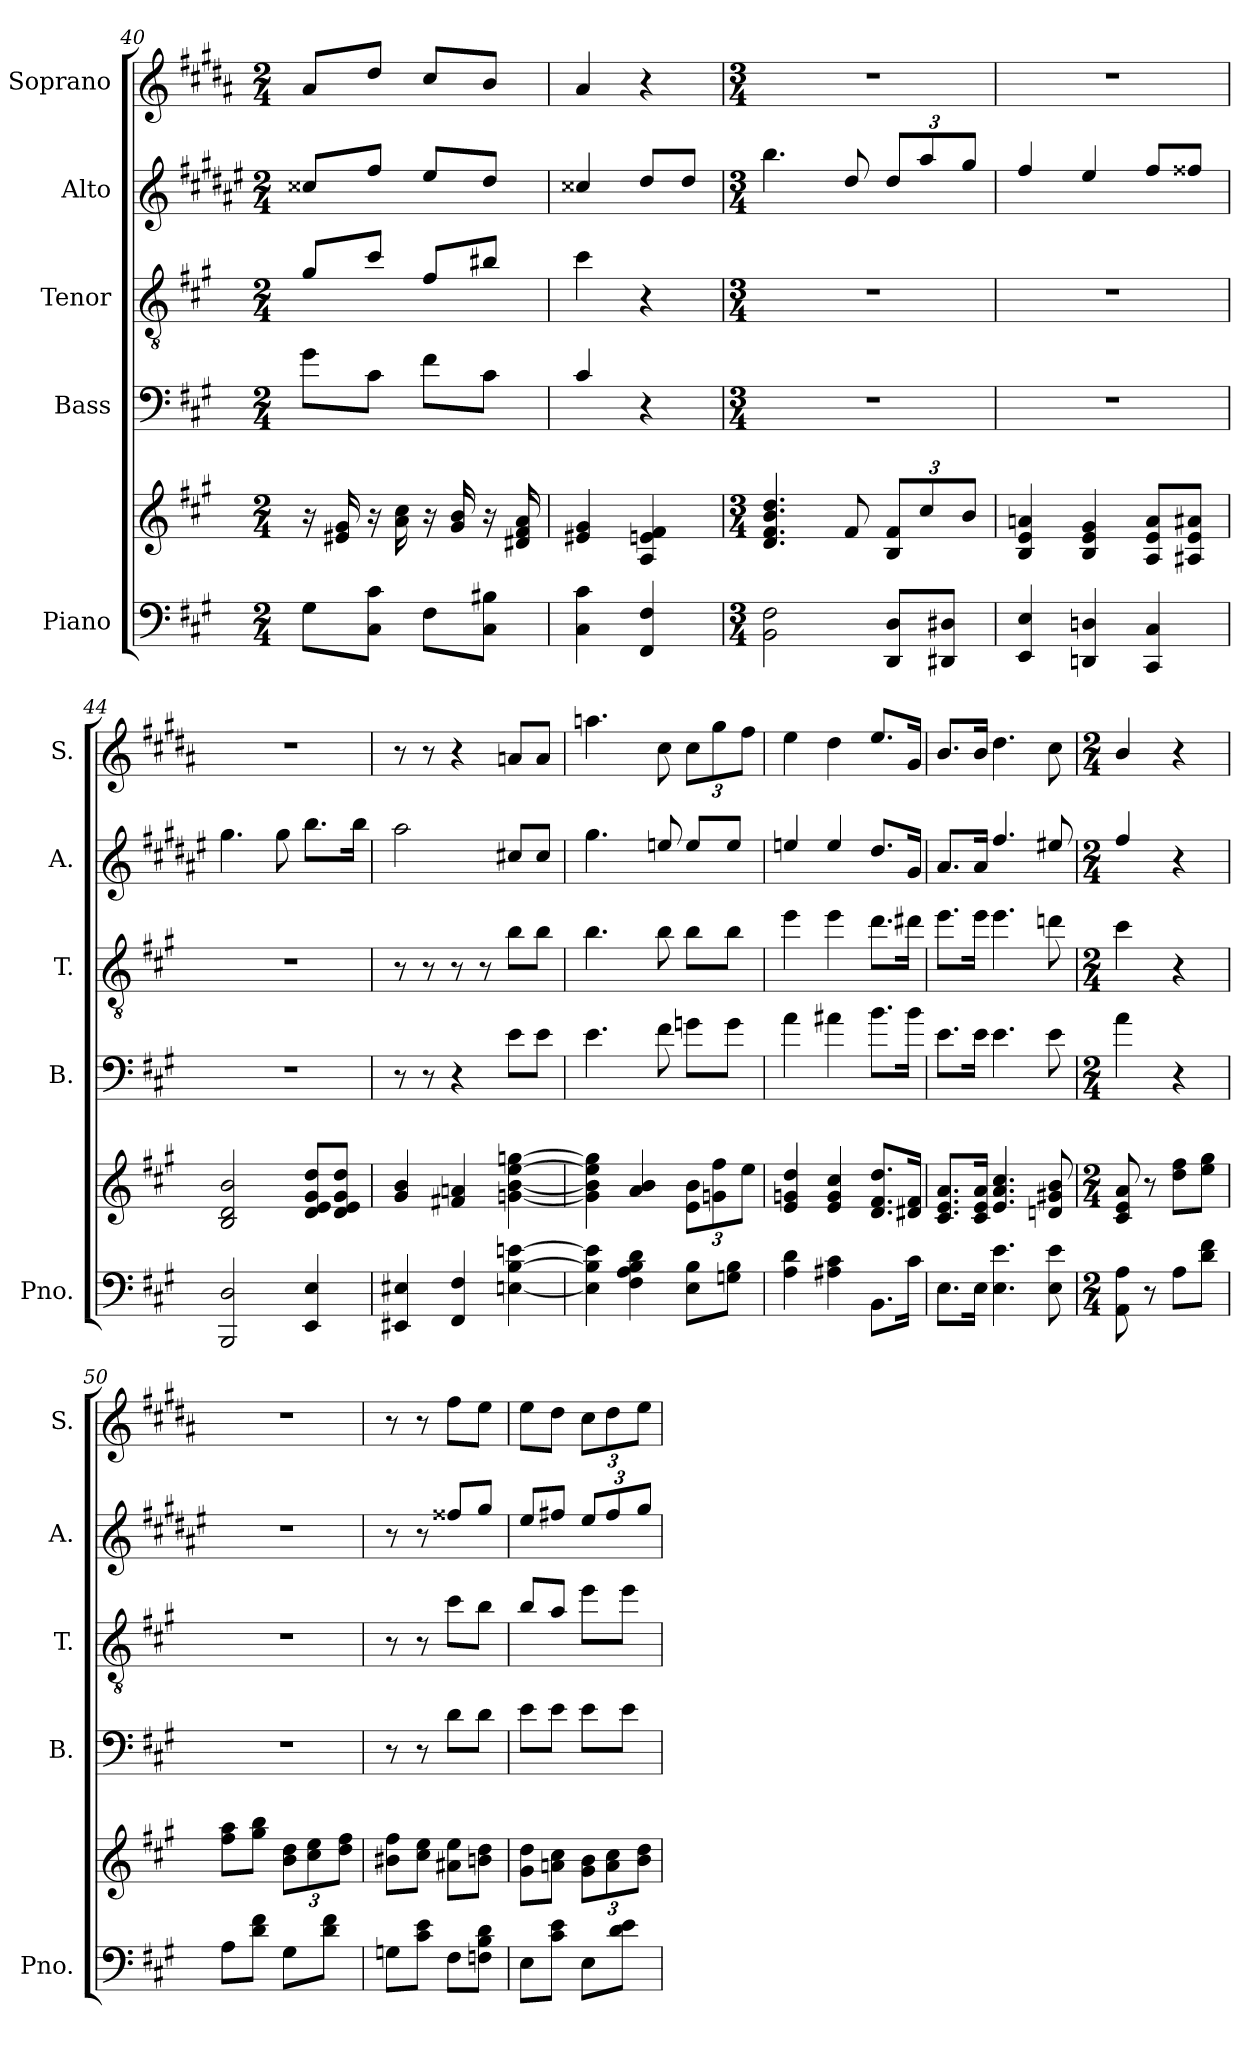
**kern	**kern	**kern	**kern	**kern	**kern
*part5	*part5	*part4	*part3	*part2	*part1
*staff6	*staff5	*staff4	*staff3	*staff2	*staff1
*I"Piano	*	*I"Bass	*I"Tenor	*I"Alto	*I"Soprano
*I'Pno.	*	*I'B.	*I'T.	*I'A.	*I'S.
*clefF4	*clefG2	*clefF4	*clefGv2	*clefG2	*clefG2
*	*	*ITrd12c21	*ITrd8c14	*ITrd5c9	*ITrd1c2
*k[f#c#g#]	*k[f#c#g#]	*k[f#c#g#]	*k[f#c#g#]	*k[f#c#g#]	*k[f#c#g#]
*M2/4	*M2/4	*M2/4	*M2/4	*M2/4	*M2/4
=40	=40	=40	=40	=40	=40
8G#\L	16r	8G#\L	8G#/L	8e#X/L	8g#/L
.	16e#X/ 16g#/	.	.	.	.
8C#\ 8c#\J	16r	8C#\J	8c#/J	8a/J	8cc#/J
.	16a\ 16cc#\	.	.	.	.
8F#\L	16r	8F#\L	8F#/L	8g#/L	8b/L
.	16g#/ 16b/	.	.	.	.
8C#\ 8B#X\J	16r	8C#\J	8B#X/J	8f#/J	8a/J
.	16d#X/ 16f#/ 16a/	.	.	.	.
=41	=41	=41	=41	=41	=41
*	*	*	*	*	*MM40
4C#\ 4c#\	4e#X/ 4g#/	4C#/	4c#\	4e#X/	4g#/
*	*	*	*	*	*MM100
4FF#/ 4F#/	4A/ 4en/ 4f#/	4r	4r	8f#/L	4r
.	.	.	.	8f#/J	.
=42	=42	=42	=42	=42	=42
*M3/4	*M3/4	*M3/4	*M3/4	*M3/4	*M3/4
2BB\ 2F#\	4.d/ 4.f#/ 4.b/ 4.dd/	2.r	2.r	4.dd\	2.r
.	8f#/	.	.	8f#/	.
*	*Xbrackettup	*	*	*Xbrackettup	*
8DD/ 8D/L	12B/ 12f#/L	.	.	12f#/L	.
.	12cc#/	.	.	12cc#/	.
8DD#X/ 8D#X/J	.	.	.	.	.
.	12b/J	.	.	12b/J	.
=43	=43	=43	=43	=43	=43
4EE/ 4E/	4B/ 4e/ 4an/	2.r	2.r	4a/	2.r
4DDn/ 4Dn/	4B/ 4e/ 4g#/	.	.	4g#/	.
4CC#/ 4C#/	8A/ 8e/ 8a/L	.	.	8a/L	.
.	8A#X/ 8e/ 8a#X/J	.	.	8a#X/J	.
!!LO:LB:g=z
=44	=44	=44	=44	=44	=44
2BBB/ 2D/	2B/ 2d/ 2b/	2.r	2.r	4.b\	2.r
.	.	.	.	8b\	.
4EE/ 4E/	8d/ 8e/ 8g#/ 8dd/L	.	.	8.dd\L	.
.	8d/ 8e/ 8g#/ 8dd/J	.	.	.	.
.	.	.	.	16dd\Jk	.
=45	=45	=45	=45	=45	=45
4EE#X/ 4E#X/	4g#/ 4b/	8r	8r	2cc#\	8r
.	.	8r	8r	.	8r
4FF#/ 4F#/	4f#X/ 4an/	4r	8r	.	4r
.	.	.	8r	.	.
[4En\ [4B\ [4en\	[4gn\ [4b\ [4ee\ [4ggn\	8E\L	8B\L	8en/L	8gn/L
.	.	8E\J	8B\J	8e/J	8g/J
=46	=46	=46	=46	=46	=46
4E\] 4B\] 4e\]	4g\] 4b\] 4ee\] 4gg\]	4.E\	4.B\	4.b\	4.ggn\
4F#\ 4A\ 4B\ 4d\	4a/ 4b/	.	.	.	.
.	.	8F#\	8B\	8gn/	8b\
*	*	*	*	*	*Xbrackettup
8E\ 8B\L	12e\ 12b\L	8Gn\L	8B\L	8g/L	12b\L
.	12gn\ 12ff#\	.	.	.	12ff#\
8Gn\ 8B\J	.	8G\J	8B\J	8g/J	.
.	12ee\J	.	.	.	12ee\J
=47	=47	=47	=47	=47	=47
4A\ 4d\	4e/ 4gn/ 4dd/	4A\	4e\	4gn/	4dd\
4A#X\ 4c#\	4e/ 4g/ 4cc#/	4A#X\	4e\	4g/	4cc#\
8.BB\L	8.d/ 8.f#/ 8.dd/L	8.B\L	8.d\L	8.f#/L	8.dd/L
16c#\Jk	16d#X/ 16f#/Jk	16B\Jk	16d#X\Jk	16B/Jk	16f#/Jk
=48	=48	=48	=48	=48	=48
8.E\L	8.c#/ 8.e/ 8.a/L	8.E\L	8.e\L	8.c#/L	8.a/L
16E\Jk	16c#/ 16e/ 16a/Jk	16E\Jk	16e\Jk	16c#/Jk	16a/Jk
4.E\ 4.e\	4.e/ 4.a/ 4.cc#/	4.E\	4.e\	4.a/	4.cc#\
8E\ 8e\	8dn/ 8g#X/ 8b/	8E\	8dn\	8g#X/	8b\
=49	=49	=49	=49	=49	=49
*M2/4	*M2/4	*M2/4	*M2/4	*M2/4	*M2/4
*	*	*	*	*	*MM100
8AA\ 8A\	8c#/ 8e/ 8a/	4A\	4c#\	4a/	4a/
8r	8r	.	.	.	.
*	*	*	*	*	*MM110
8A\L	8dd\ 8ff#\L	4r	4r	4r	4r
8d\ 8f#\J	8ee\ 8gg#\J	.	.	.	.
!!LO:PB:g=z
=50	=50	=50	=50	=50	=50
8A\L	8ff#\ 8aa\L	2r	2r	2r	2r
8d\ 8f#\J	8gg#\ 8bb\J	.	.	.	.
8G#\L	12b\ 12dd\L	.	.	.	.
.	12cc#\ 12ee\	.	.	.	.
8d\ 8f#\J	.	.	.	.	.
.	12dd\ 12ff#\J	.	.	.	.
=51	=51	=51	=51	=51	=51
8Gn\L	8b#X\ 8ff#\L	8r	8r	8r	8r
8c#\ 8e\J	8cc#\ 8ee\J	8r	8r	8r	8r
8F#\L	8a#X\ 8ee\L	8D\L	8c#\L	8a#X/L	8ee\L
8Fn\ 8B\ 8d\J	8bn\ 8dd\J	8D\J	8B\J	8b/J	8dd\J
=52	=52	=52	=52	=52	=52
8E\L	8g#\ 8dd\L	8E\L	8B/L	8g#/L	8dd\L
8c#\ 8e\J	8an\ 8cc#\J	8E\J	8A/J	8an/J	8cc#\J
8E\L	12g#\ 12b\L	8E\L	8e\L	12g#/L	12b\L
.	12a\ 12cc#\	.	.	12a/	12cc#\
8d\ 8e\J	.	8E\J	8e\J	.	.
.	12b\ 12dd\J	.	.	12b/J	12dd\J
=	=	=	=	=	=
*-	*-	*-	*-	*-	*-
